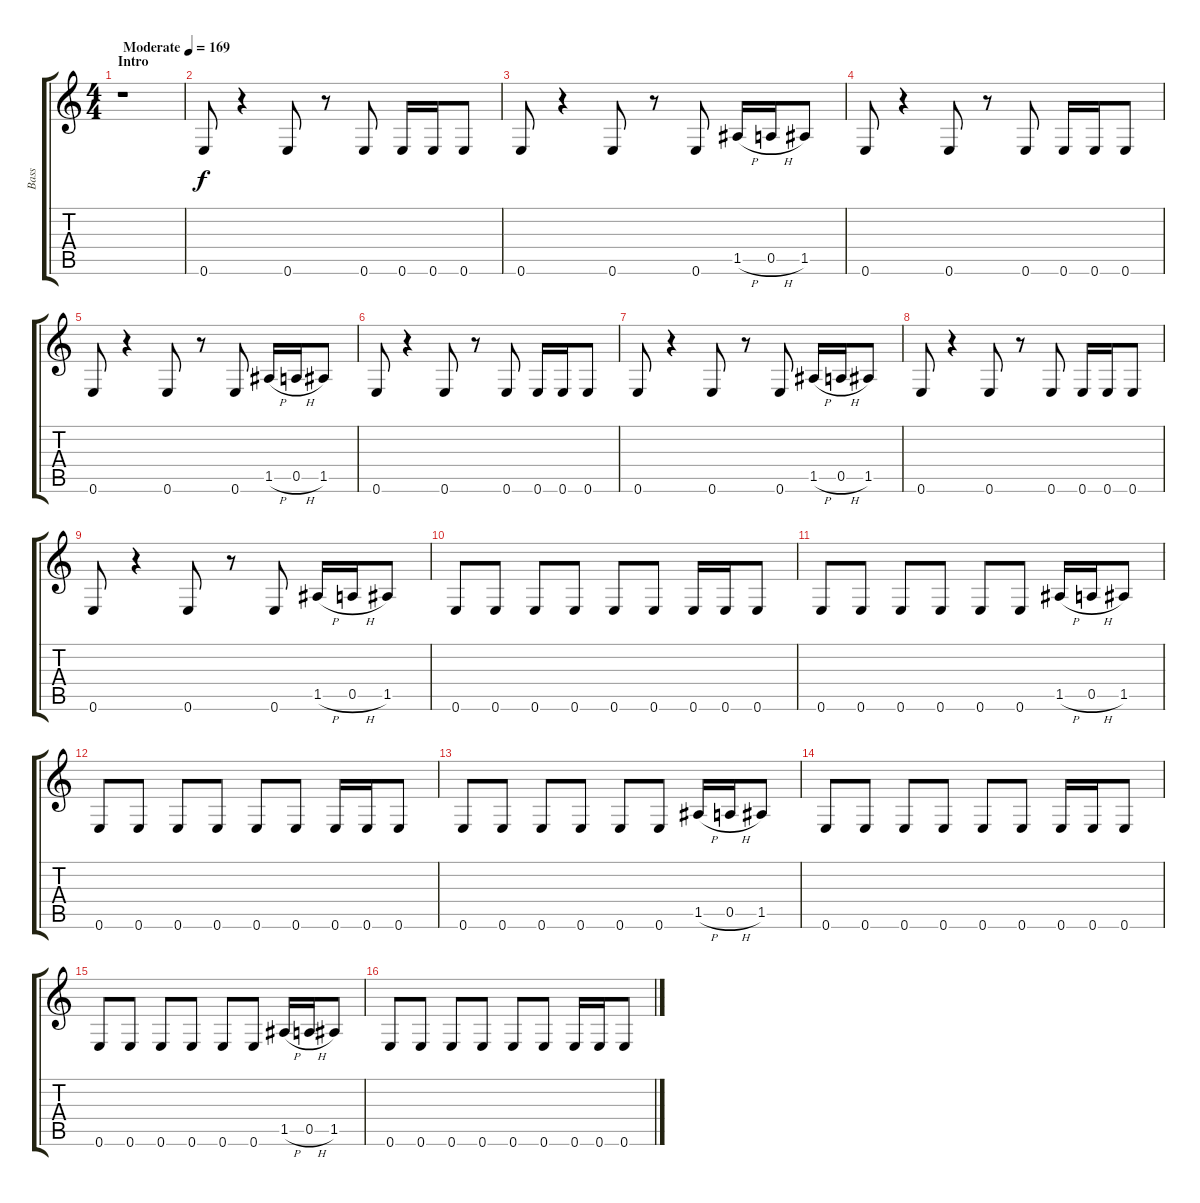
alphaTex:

\track ("Bass" "Bass") {instrument distortionguitar}
\staff {score tabs}
\tuning (E4 B3 G3 D3 A2 E2) {hide}
\ts (4 4)
\section ("" "Intro")
\tempo (169 "Moderate")
\clef g2
\ks c
r.1{dy f instrument distortionguitar} |
0.6.8 r.4 0.6.8 r.8 0.6.8 0.6.16 0.6.16 0.6.8 |
0.6.8 r.4 0.6.8 r.8 0.6.8 1.5{h}.16 0.5{h}.16 1.5.8 |
0.6.8 r.4 0.6.8 r.8 0.6.8 0.6.16 0.6.16 0.6.8 |
0.6.8 r.4 0.6.8 r.8 0.6.8 1.5{h}.16 0.5{h}.16 1.5.8 |
0.6.8 r.4 0.6.8 r.8 0.6.8 0.6.16 0.6.16 0.6.8 |
0.6.8 r.4 0.6.8 r.8 0.6.8 1.5{h}.16 0.5{h}.16 1.5.8 |
0.6.8 r.4 0.6.8 r.8 0.6.8 0.6.16 0.6.16 0.6.8 |
0.6.8 r.4 0.6.8 r.8 0.6.8 1.5{h}.16 0.5{h}.16 1.5.8 |
0.6.8 0.6.8 0.6.8 0.6.8 0.6.8 0.6.8 0.6.16 0.6.16 0.6.8 |
0.6.8 0.6.8 0.6.8 0.6.8 0.6.8 0.6.8 1.5{h}.16 0.5{h}.16 1.5.8 |
0.6.8 0.6.8 0.6.8 0.6.8 0.6.8 0.6.8 0.6.16 0.6.16 0.6.8 |
0.6.8 0.6.8 0.6.8 0.6.8 0.6.8 0.6.8 1.5{h}.16 0.5{h}.16 1.5.8 |
0.6.8 0.6.8 0.6.8 0.6.8 0.6.8 0.6.8 0.6.16 0.6.16 0.6.8 |
0.6.8 0.6.8 0.6.8 0.6.8 0.6.8 0.6.8 1.5{h}.16 0.5{h}.16 1.5.8 |
0.6.8 0.6.8 0.6.8 0.6.8 0.6.8 0.6.8 0.6.16 0.6.16 0.6.8
